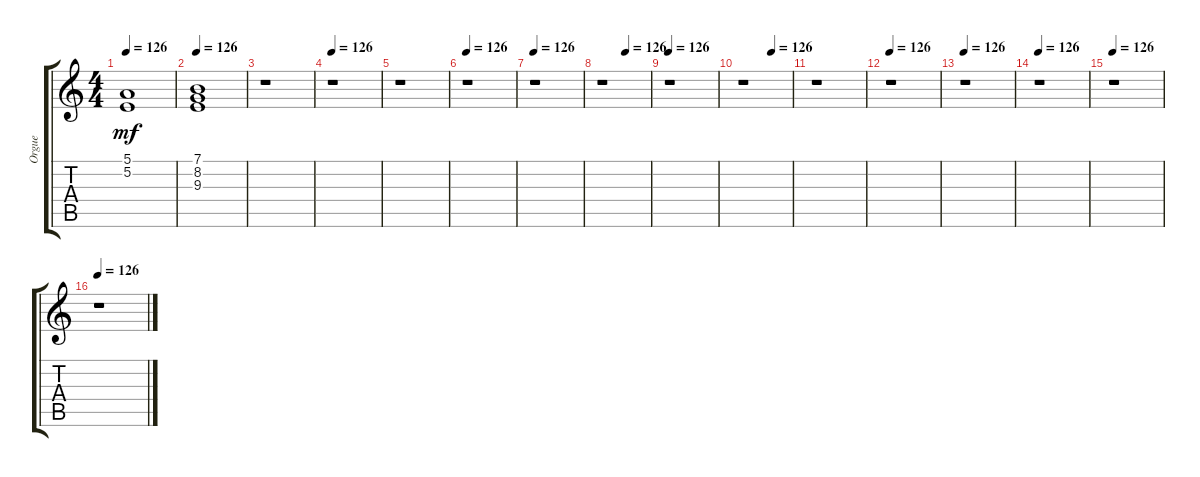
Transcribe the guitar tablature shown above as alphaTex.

\track ("Orgue" "Orgue") {instrument drawbarorgan}
\staff {score tabs}
\tuning (E4 B3 G3 D3 A2 E2) {hide}
\ts (4 4)
\tempo 126
\clef g2
\ks c
(5.1 5.2).1{dy mf} |
\tempo 126
(7.1 8.2 9.3).1 |
r.1 |
\tempo 126
r.1 |
r.1 |
\tempo 126
r.1 |
\tempo 126
r.1 |
\tempo (126 0.5)
r.1 |
\tempo 126
r.1 |
\tempo (126 0.59375)
r.1 |
r.1 |
\tempo 126
r.1 |
\tempo 126
r.1 |
\tempo 126
r.1 |
\tempo 126
r.1 |
\tempo 126
r.1
